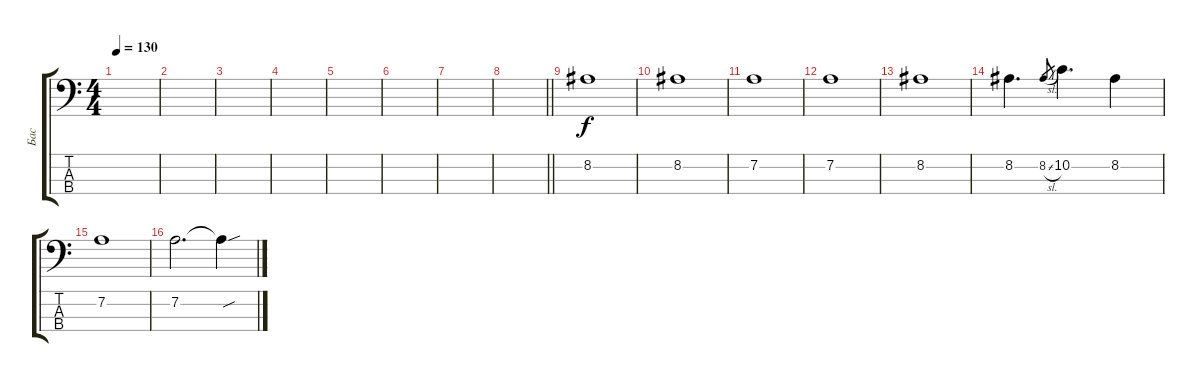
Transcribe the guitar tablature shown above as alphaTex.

\track ("Бас" "Бас") {instrument electricbassfinger}
\staff {score tabs}
\tuning (G2 D2 A1 E1) {hide}
\ts (4 4)
\tempo 130
\clef f4
\ks c
|
|
|
|
|
|
|
\barLineRight lightlight
|
8.2.1 |
8.2.1 |
7.2.1 |
7.2.1 |
8.2.1 |
8.2.4{d} 8.2{sl}.8{gr} 10.2.4{d} 8.2.4 |
7.2.1 |
7.2.2{d} 7.2{sou t}.4
